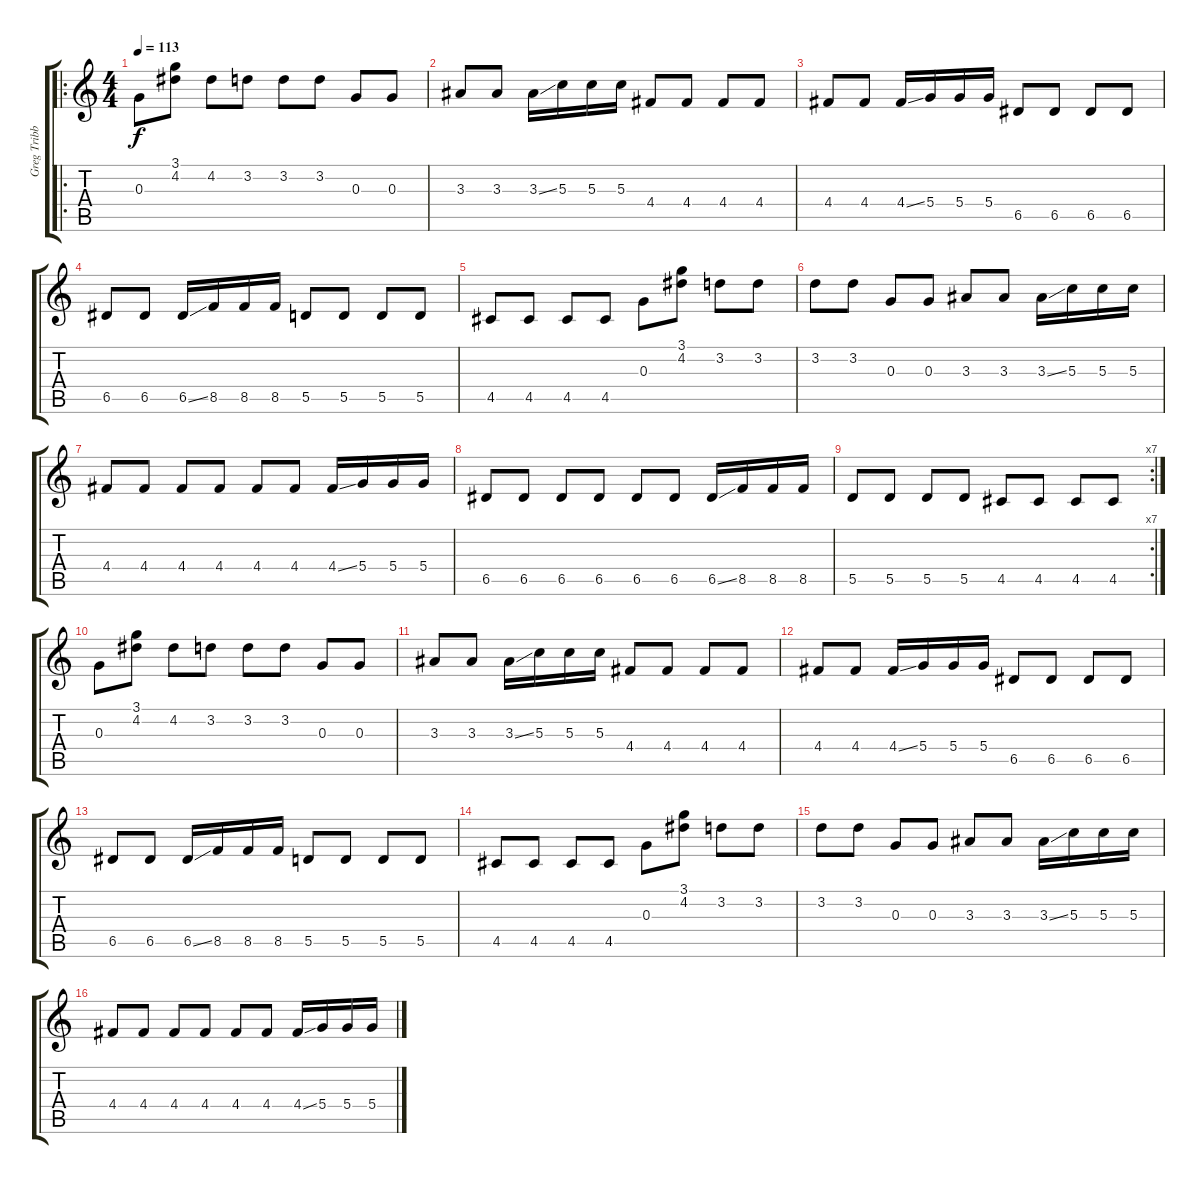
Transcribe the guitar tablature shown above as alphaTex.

\track ("Greg Tribbett" "Greg Tribb") {instrument electricguitarclean}
\staff {score tabs}
\tuning (E4 B3 G3 D3 A2 E2) {hide}
\ro
\ts (4 4)
\tempo 113
\clef g2
\ks c
0.3.8{dy f} (3.1 4.2).8 4.2.8 3.2.8 3.2.8 3.2.8 0.3.8 0.3.8 |
3.3.8 3.3.8 3.3{ss}.16 5.3.16 5.3.16 5.3.16 4.4.8 4.4.8 4.4.8 4.4.8 |
4.4.8 4.4.8 4.4{ss}.16 5.4.16 5.4.16 5.4.16 6.5.8 6.5.8 6.5.8 6.5.8 |
6.5.8 6.5.8 6.5{ss}.16 8.5.16 8.5.16 8.5.16 5.5.8 5.5.8 5.5.8 5.5.8 |
4.5.8 4.5.8 4.5.8 4.5.8 0.3.8 (3.1 4.2).8 3.2.8 3.2.8 |
3.2.8 3.2.8 0.3.8 0.3.8 3.3.8 3.3.8 3.3{ss}.16 5.3.16 5.3.16 5.3.16 |
4.4.8 4.4.8 4.4.8 4.4.8 4.4.8 4.4.8 4.4{ss}.16 5.4.16 5.4.16 5.4.16 |
6.5.8 6.5.8 6.5.8 6.5.8 6.5.8 6.5.8 6.5{ss}.16 8.5.16 8.5.16 8.5.16 |
\rc 7
5.5.8 5.5.8 5.5.8 5.5.8 4.5.8 4.5.8 4.5.8 4.5.8 |
0.3.8{volume 0} (3.1 4.2).8 4.2.8 3.2.8 3.2.8 3.2.8 0.3.8 0.3.8 |
3.3.8 3.3.8 3.3{ss}.16 5.3.16 5.3.16 5.3.16 4.4.8 4.4.8 4.4.8 4.4.8 |
4.4.8 4.4.8 4.4{ss}.16 5.4.16 5.4.16 5.4.16 6.5.8 6.5.8 6.5.8 6.5.8 |
6.5.8 6.5.8 6.5{ss}.16 8.5.16 8.5.16 8.5.16 5.5.8 5.5.8 5.5.8 5.5.8 |
4.5.8 4.5.8 4.5.8 4.5.8 0.3.8 (3.1 4.2).8 3.2.8 3.2.8 |
3.2.8 3.2.8 0.3.8 0.3.8 3.3.8 3.3.8 3.3{ss}.16 5.3.16 5.3.16 5.3.16 |
4.4.8 4.4.8 4.4.8 4.4.8 4.4.8 4.4.8 4.4{ss}.16 5.4.16 5.4.16 5.4.16
